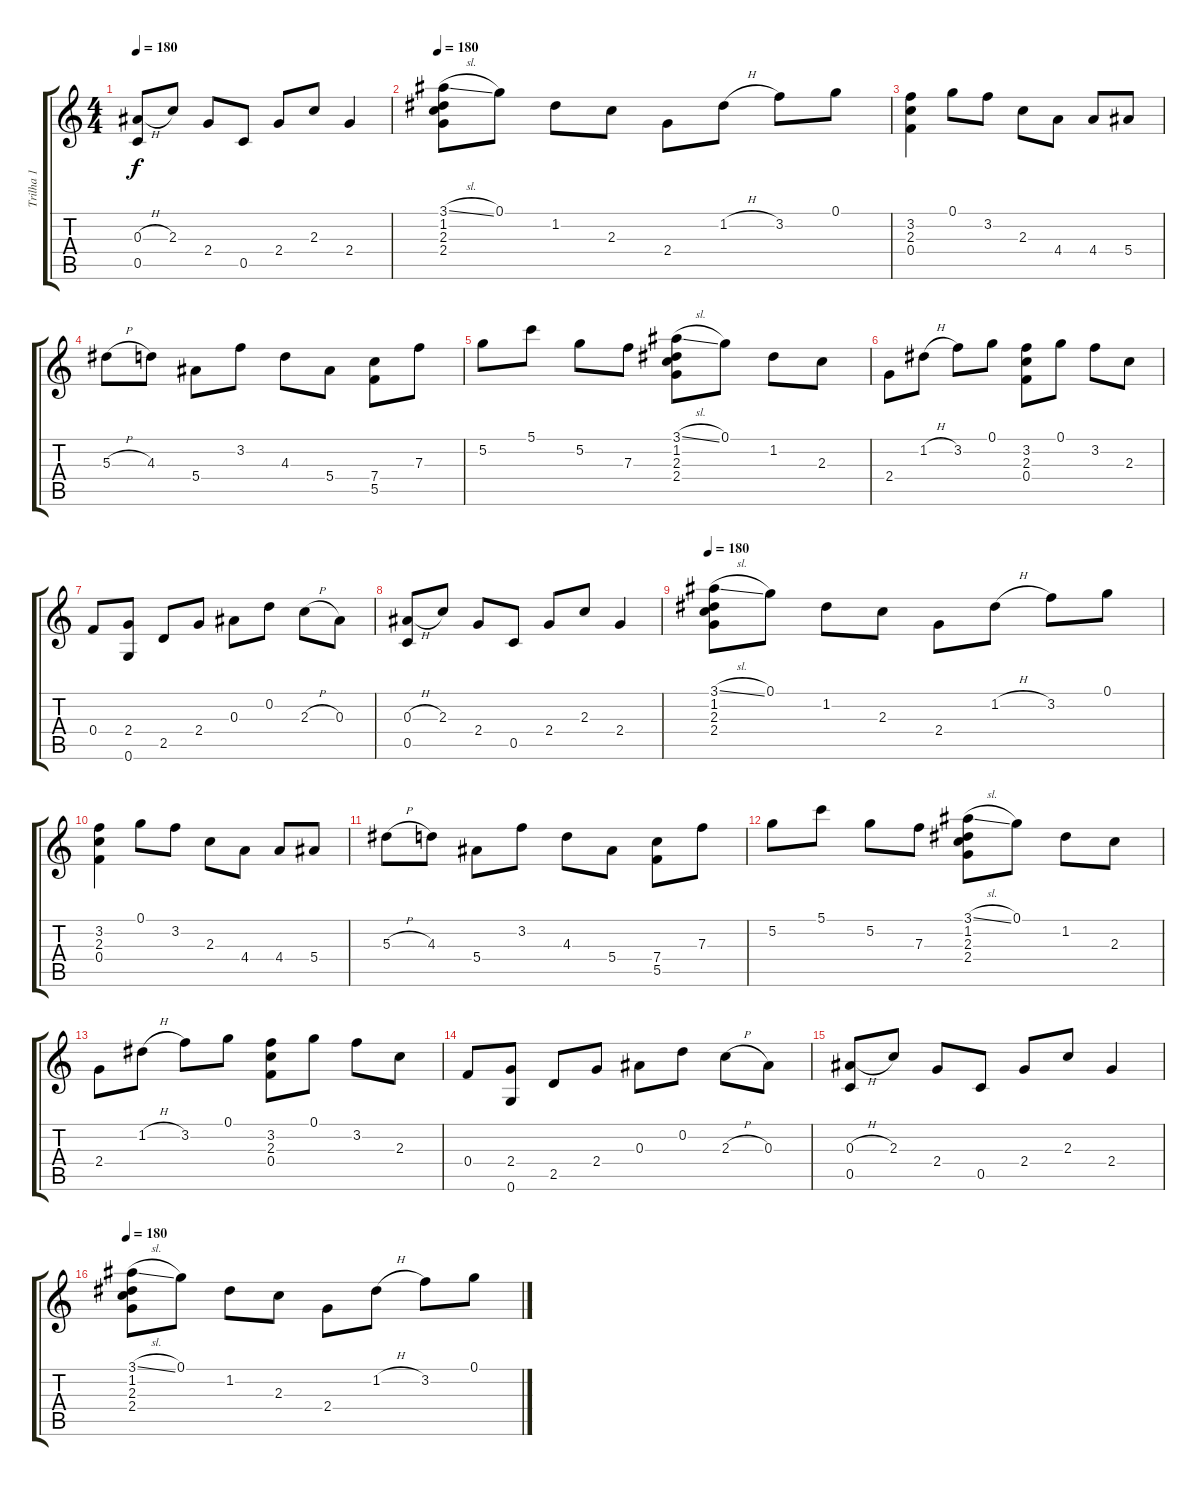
\track ("Trilha 1" "Trilha 1") {instrument acousticguitarsteel}
\staff {score tabs}
\tuning (G4 D4 Bb3 F3 C3 G2) {hide}
\ts (4 4)
\tempo 180
\clef g2
\ks c
(0.3{h} 0.5).8{dy f} 2.3.8 2.4.8 0.5.8 2.4.8 2.3.8 2.4.4 |
\tempo 180
(3.1{sl} 1.2 2.3 2.4).8 0.1.8 1.2.8 2.3.8 2.4.8 1.2{h}.8 3.2.8 0.1.8 |
(3.2 2.3 0.4).4 0.1.8 3.2.8 2.3.8 4.4.8 4.4.8 5.4.8 |
5.3{h}.8 4.3.8 5.4.8 3.2.8 4.3.8 5.4.8 (7.4 5.5).8 7.3.8 |
5.2.8 5.1.8 5.2.8 7.3.8 (3.1{sl} 1.2 2.3 2.4).8 0.1.8 1.2.8 2.3.8 |
2.4.8 1.2{h}.8 3.2.8 0.1.8 (3.2 2.3 0.4).8 0.1.8 3.2.8 2.3.8 |
0.4.8 (2.4 0.6).8 2.5.8 2.4.8 0.3.8 0.2.8 2.3{h}.8 0.3.8 |
(0.3{h} 0.5).8 2.3.8 2.4.8 0.5.8 2.4.8 2.3.8 2.4.4 |
\tempo 180
(3.1{sl} 1.2 2.3 2.4).8 0.1.8 1.2.8 2.3.8 2.4.8 1.2{h}.8 3.2.8 0.1.8 |
(3.2 2.3 0.4).4 0.1.8 3.2.8 2.3.8 4.4.8 4.4.8 5.4.8 |
5.3{h}.8 4.3.8 5.4.8 3.2.8 4.3.8 5.4.8 (7.4 5.5).8 7.3.8 |
5.2.8 5.1.8 5.2.8 7.3.8 (3.1{sl} 1.2 2.3 2.4).8 0.1.8 1.2.8 2.3.8 |
2.4.8 1.2{h}.8 3.2.8 0.1.8 (3.2 2.3 0.4).8 0.1.8 3.2.8 2.3.8 |
0.4.8 (2.4 0.6).8 2.5.8 2.4.8 0.3.8 0.2.8 2.3{h}.8 0.3.8 |
(0.3{h} 0.5).8 2.3.8 2.4.8 0.5.8 2.4.8 2.3.8 2.4.4 |
\tempo 180
(3.1{sl} 1.2 2.3 2.4).8 0.1.8 1.2.8 2.3.8 2.4.8 1.2{h}.8 3.2.8 0.1.8
